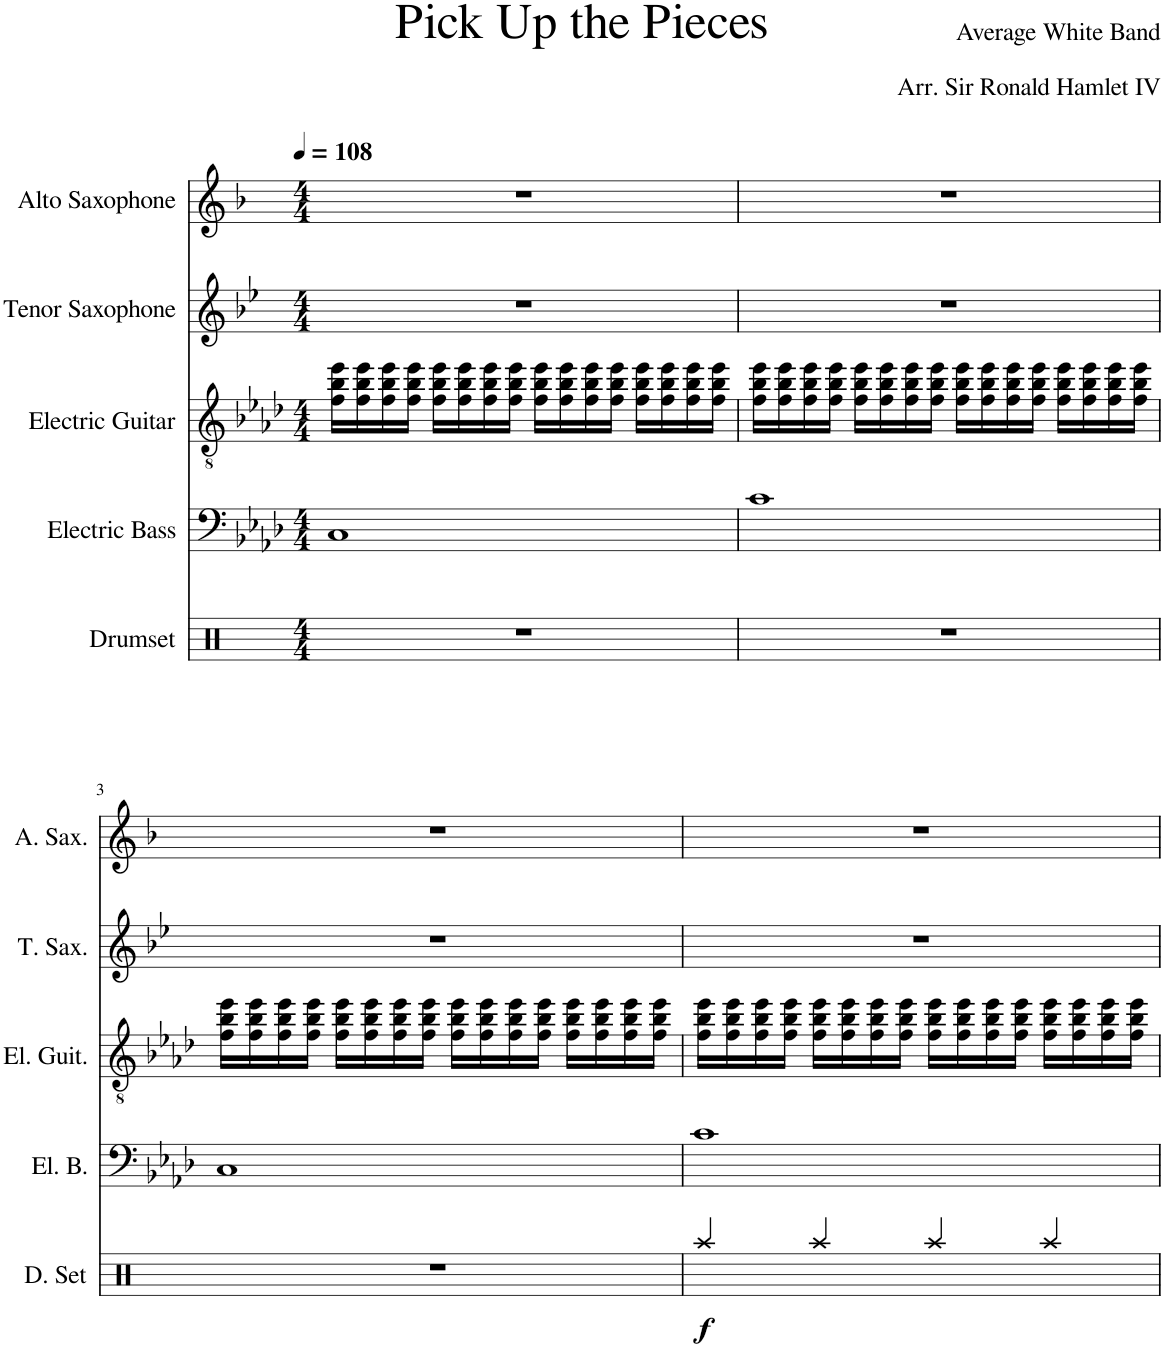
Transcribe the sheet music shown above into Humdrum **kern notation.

**kern	**dynam	**kern	**kern	**kern	**kern
*part5	*part5	*part4	*part3	*part2	*part1
*staff5	*staff5	*staff4	*staff3	*staff2	*staff1
*I"Drumset	*	*I"Electric Bass	*I"Electric Guitar	*I"Tenor Saxophone	*I"Alto Saxophone
*I'D. Set	*	*I'El. B.	*I'El. Guit.	*I'T. Sax.	*I'A. Sax.
*clefX	*	*clefF4	*clefGv2	*clefG2	*clefG2
*	*	*ITrd7c12	*	*ITrd8c14	*ITrd5c9
*k[]	*	*k[b-e-a-d-]	*k[b-e-a-d-]	*k[b-e-]	*k[b-]
*M4/4	*	*M4/4	*M4/4	*M4/4	*M4/4
*MM108	*	*MM108	*MM108	*MM108	*MM108
=1	=1	=1	=1	=1	=1
1r	.	1C	16f\ 16b-\ 16ee-\LL	1r	1r
.	.	.	16f\ 16b-\ 16ee-\	.	.
.	.	.	16f\ 16b-\ 16ee-\	.	.
.	.	.	16f\ 16b-\ 16ee-\JJ	.	.
.	.	.	16f\ 16b-\ 16ee-\LL	.	.
.	.	.	16f\ 16b-\ 16ee-\	.	.
.	.	.	16f\ 16b-\ 16ee-\	.	.
.	.	.	16f\ 16b-\ 16ee-\JJ	.	.
.	.	.	16f\ 16b-\ 16ee-\LL	.	.
.	.	.	16f\ 16b-\ 16ee-\	.	.
.	.	.	16f\ 16b-\ 16ee-\	.	.
.	.	.	16f\ 16b-\ 16ee-\JJ	.	.
.	.	.	16f\ 16b-\ 16ee-\LL	.	.
.	.	.	16f\ 16b-\ 16ee-\	.	.
.	.	.	16f\ 16b-\ 16ee-\	.	.
.	.	.	16f\ 16b-\ 16ee-\JJ	.	.
=2	=2	=2	=2	=2	=2
1r	.	1c	16f\ 16b-\ 16ee-\LL	1r	1r
.	.	.	16f\ 16b-\ 16ee-\	.	.
.	.	.	16f\ 16b-\ 16ee-\	.	.
.	.	.	16f\ 16b-\ 16ee-\JJ	.	.
.	.	.	16f\ 16b-\ 16ee-\LL	.	.
.	.	.	16f\ 16b-\ 16ee-\	.	.
.	.	.	16f\ 16b-\ 16ee-\	.	.
.	.	.	16f\ 16b-\ 16ee-\JJ	.	.
.	.	.	16f\ 16b-\ 16ee-\LL	.	.
.	.	.	16f\ 16b-\ 16ee-\	.	.
.	.	.	16f\ 16b-\ 16ee-\	.	.
.	.	.	16f\ 16b-\ 16ee-\JJ	.	.
.	.	.	16f\ 16b-\ 16ee-\LL	.	.
.	.	.	16f\ 16b-\ 16ee-\	.	.
.	.	.	16f\ 16b-\ 16ee-\	.	.
.	.	.	16f\ 16b-\ 16ee-\JJ	.	.
!!LO:LB:g=z
=3	=3	=3	=3	=3	=3
1r	.	1C	16f\ 16b-\ 16ee-\LL	1r	1r
.	.	.	16f\ 16b-\ 16ee-\	.	.
.	.	.	16f\ 16b-\ 16ee-\	.	.
.	.	.	16f\ 16b-\ 16ee-\JJ	.	.
.	.	.	16f\ 16b-\ 16ee-\LL	.	.
.	.	.	16f\ 16b-\ 16ee-\	.	.
.	.	.	16f\ 16b-\ 16ee-\	.	.
.	.	.	16f\ 16b-\ 16ee-\JJ	.	.
.	.	.	16f\ 16b-\ 16ee-\LL	.	.
.	.	.	16f\ 16b-\ 16ee-\	.	.
.	.	.	16f\ 16b-\ 16ee-\	.	.
.	.	.	16f\ 16b-\ 16ee-\JJ	.	.
.	.	.	16f\ 16b-\ 16ee-\LL	.	.
.	.	.	16f\ 16b-\ 16ee-\	.	.
.	.	.	16f\ 16b-\ 16ee-\	.	.
.	.	.	16f\ 16b-\ 16ee-\JJ	.	.
=4	=4	=4	=4	=4	=4
!	!LO:DY:b	!	!	!	!
4Raa/	f	1c	16f\ 16b-\ 16ee-\LL	1r	1r
.	.	.	16f\ 16b-\ 16ee-\	.	.
.	.	.	16f\ 16b-\ 16ee-\	.	.
.	.	.	16f\ 16b-\ 16ee-\JJ	.	.
4Raa/	.	.	16f\ 16b-\ 16ee-\LL	.	.
.	.	.	16f\ 16b-\ 16ee-\	.	.
.	.	.	16f\ 16b-\ 16ee-\	.	.
.	.	.	16f\ 16b-\ 16ee-\JJ	.	.
4Raa/	.	.	16f\ 16b-\ 16ee-\LL	.	.
.	.	.	16f\ 16b-\ 16ee-\	.	.
.	.	.	16f\ 16b-\ 16ee-\	.	.
.	.	.	16f\ 16b-\ 16ee-\JJ	.	.
4Raa/	.	.	16f\ 16b-\ 16ee-\LL	.	.
.	.	.	16f\ 16b-\ 16ee-\	.	.
.	.	.	16f\ 16b-\ 16ee-\	.	.
.	.	.	16f\ 16b-\ 16ee-\JJ	.	.
=	=	=	=	=	=
*-	*-	*-	*-	*-	*-
